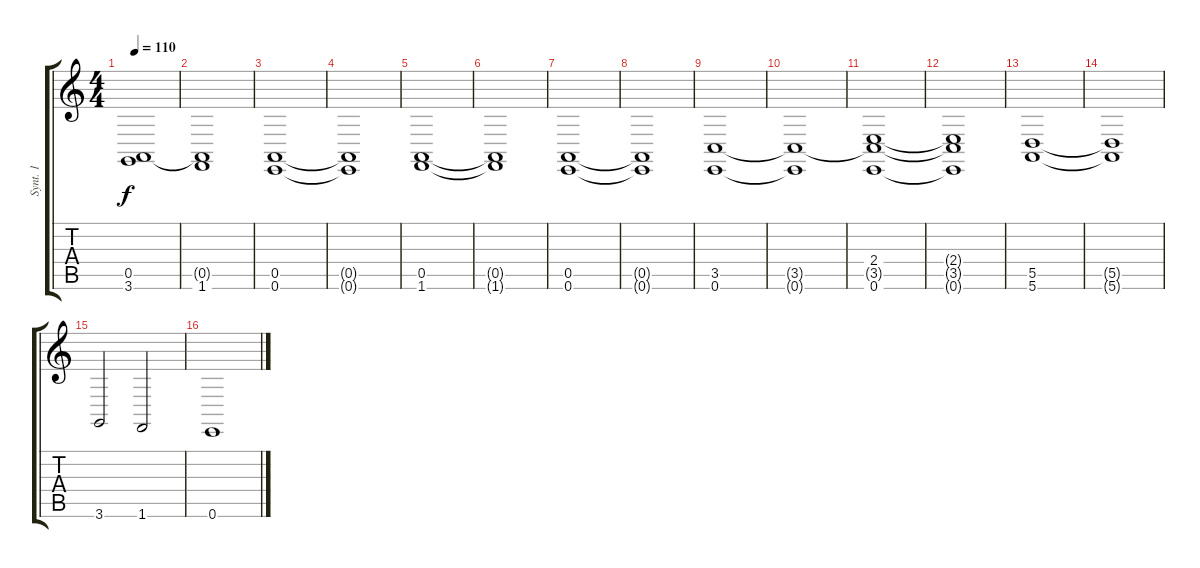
\track ("Synt. 1" "Synt. 1") {instrument pad2warm}
\staff {score tabs}
\tuning (E4 B3 G3 D3 A2 E2) {hide}
\ts (4 4)
\tempo 110
\clef g2
\ks c
(0.5{t} 3.6).1{dy f} |
(0.5{t} 1.6).1 |
(0.5 0.6).1 |
(0.5{t} 0.6{t}).1 |
(0.5 1.6).1 |
(0.5{t} 1.6{t}).1 |
(0.5 0.6).1 |
(0.5{t} 0.6{t}).1 |
(3.5 0.6).1 |
(3.5{t} 0.6{t}).1 |
(2.4 3.5{t} 0.6).1 |
(2.4{t} 3.5{t} 0.6{t}).1 |
(5.5 5.6).1 |
(5.5{t} 5.6{t}).1 |
3.6.2 1.6.2 |
0.6.1
